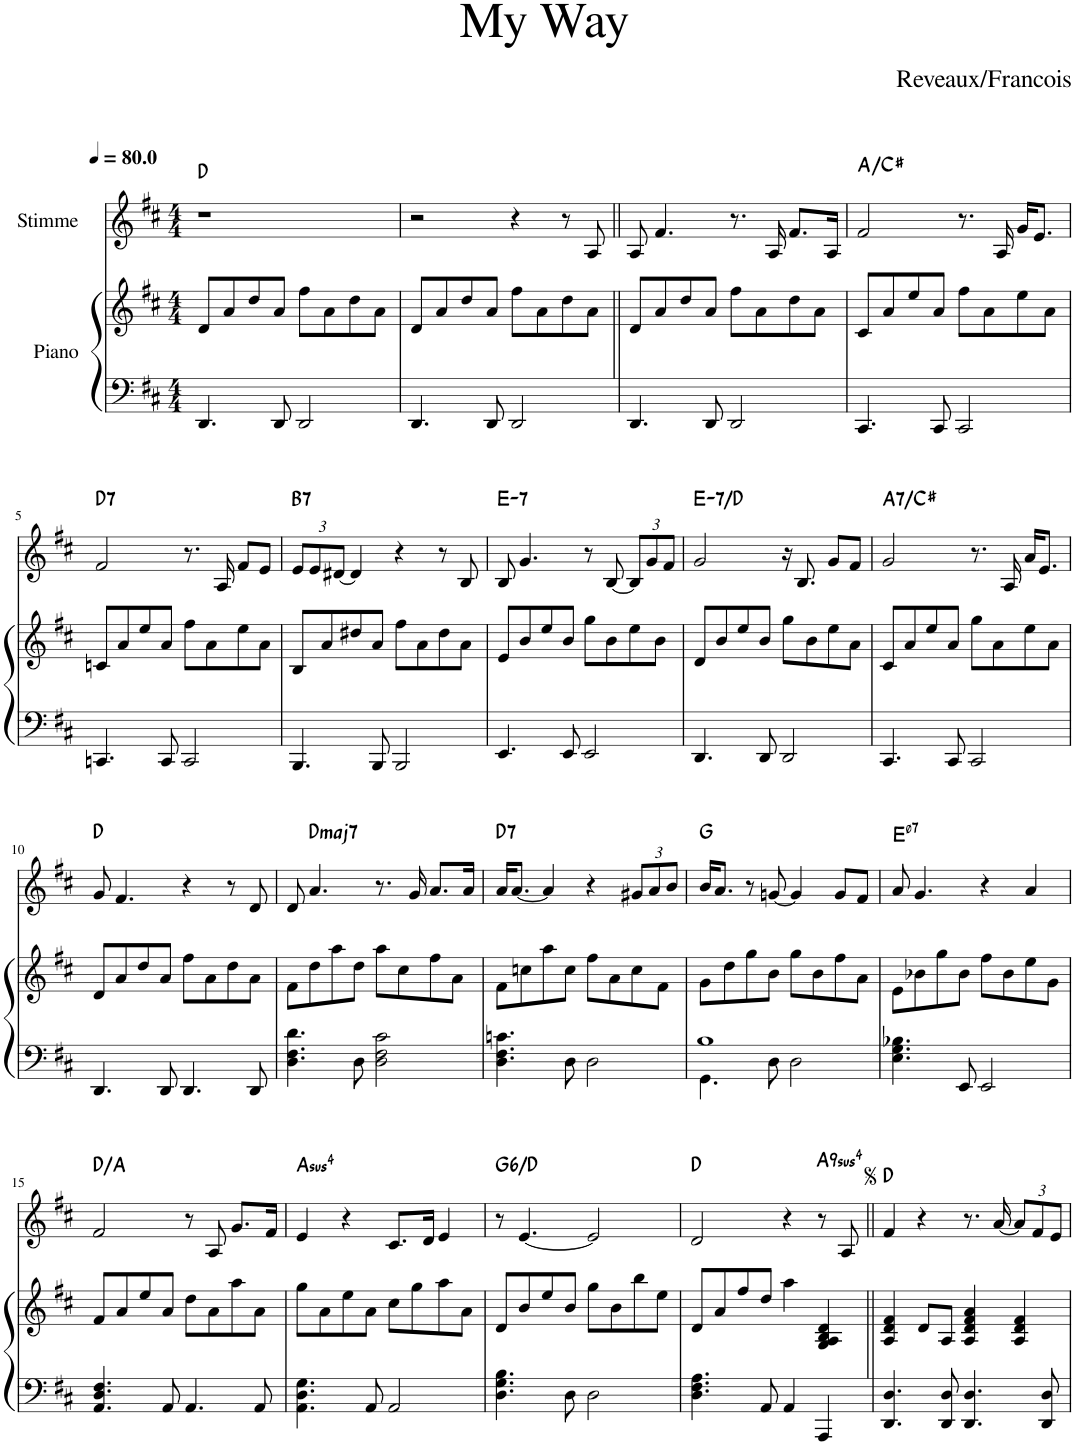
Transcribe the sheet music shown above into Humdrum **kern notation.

**kern	**kern	**kern	**harte
*part2	*part2	*part1	*part1
*staff3	*staff2	*staff1	*
*I"Piano	*	*I"Stimme	*
*I'Pno	*	*	*
*clefF4	*clefG2	*clefG2	*
*	*	*Trd1c2	*
*k[f#c#]	*k[f#c#]	*k[f#c#]	*
*D:	*D:	*D:	*
*M4/4	*M4/4	*M4/4	*
*MM80	*MM80	*MM80	*
=1	=1	=1	=1
4.DD/	8d/L	1r	D:maj
.	8a/	.	.
.	8dd/	.	.
8DD/	8a/J	.	.
2DD/	8ff#\L	.	.
.	8a\	.	.
.	8dd\	.	.
.	8a\J	.	.
=2	=2	=2	=2
4.DD/	8d/L	2r	.
.	8a/	.	.
.	8dd/	.	.
8DD/	8a/J	.	.
2DD/	8ff#\L	4r	.
.	8a\	.	.
.	8dd\	8r	.
.	8a\J	8A/	.
=3||	=3||	=3||	=3||
4.DD/	8d/L	8A/	.
.	8a/	4.f#/	.
.	8dd/	.	.
8DD/	8a/J	.	.
2DD/	8ff#\L	8.r	.
.	8a\	.	.
.	.	16A/	.
.	8dd\	8.f#/L	.
.	8a\J	.	.
.	.	16A/Jk	.
=4	=4	=4	=4
4.CC#/	8c#/L	2f#/	A:maj/3
.	8a/	.	.
.	8ee/	.	.
8CC#/	8a/J	.	.
2CC#/	8ff#\L	8.r	.
.	8a\	.	.
.	.	16A/	.
.	8ee\	16g/KL	.
.	.	8.e/J	.
.	8a\J	.	.
!!LO:LB:g=z
=5	=5	=5	=5
!	!	!	!LO:H:kt=7
4.CCn/	8cn/L	2f#/	D:7
.	8a/	.	.
.	8ee/	.	.
8CC/	8a/J	.	.
2CC/	8ff#\L	8.r	.
.	8a\	.	.
.	.	16A/	.
.	8ee\	8f#/L	.
.	8a\J	8e/J	.
=6	=6	=6	=6
*	*	*Xbrackettup	*
!	!	!	!LO:H:kt=7
4.BBB/	8B/L	12e/L	B:7
.	.	12e/	.
.	8a/	.	.
.	.	[12d#X/J	.
.	8dd#X/	4d#/]	.
8BBB/	8a/J	.	.
2BBB/	8ff#\L	4r	.
.	8a\	.	.
.	8dd#\	8r	.
.	8a\J	8B/	.
=7	=7	=7	=7
!	!	!	!LO:H:kt=7
4.EE/	8e/L	8B/	E:min7
.	8b/	4.g/	.
.	8ee/	.	.
8EE/	8b/J	.	.
2EE/	8gg\L	8r	.
.	8b\	[8B/	.
.	8ee\	12B/L]	.
.	.	12g/	.
.	8b\J	.	.
.	.	12f#/J	.
=8	=8	=8	=8
!	!	!	!LO:H:kt=7
4.DD/	8d/L	2g/	E:min7/b7
.	8b/	.	.
.	8ee/	.	.
8DD/	8b/J	.	.
2DD/	8gg\L	16r	.
.	.	8.B/	.
.	8b\	.	.
.	8ee\	8g/L	.
.	8a\J	8f#/J	.
=9	=9	=9	=9
!	!	!	!LO:H:kt=7
4.CC#/	8c#/L	2g/	A:7/3
.	8a/	.	.
.	8ee/	.	.
8CC#/	8a/J	.	.
2CC#/	8gg\L	8.r	.
.	8a\	.	.
.	.	16A/	.
.	8ee\	16a/KL	.
.	.	8.e/J	.
.	8a\J	.	.
!!LO:LB:g=z
=10	=10	=10	=10
4.DD/	8d/L	8g/	D:maj
.	8a/	4.f#/	.
.	8dd/	.	.
8DD/	8a/J	.	.
4.DD/	8ff#\L	4r	.
.	8a\	.	.
.	8dd\	8r	.
8DD/	8a\J	8d/	.
=11	=11	=11	=11
4.D\ 4.F#\ 4.d\	8f#\L	8d/	.
!	!	!	!LO:H:kt=maj7
.	8dd\	4.a/	D:maj7
.	8aa\	.	.
8D\	8dd\J	.	.
2D\ 2F#\ 2c#\	8aa\L	8.r	.
.	8cc#\	.	.
.	.	16g/	.
.	8ff#\	8.a/L	.
.	8a\J	.	.
.	.	16a/Jk	.
=12	=12	=12	=12
!	!	!	!LO:H:kt=7
4.D\ 4.F#\ 4.cn\	8f#\L	16a/KL	D:7
.	.	[8.a/J	.
.	8ccn\	.	.
.	8aa\	4a/]	.
8D\	8cc\J	.	.
2D\	8ff#\L	4r	.
.	8a\	.	.
.	8cc\	12g#X/L	.
.	.	12a/	.
.	8f#\J	.	.
.	.	12b/J	.
=13	=13	=13	=13
*^	*	*	*
1B	4.GG\	8g\L	16b/KL	G:maj
.	.	.	8.a/J	.
.	.	8dd\	.	.
.	.	8gg\	8r	.
.	8D\	8b\J	[8gn/	.
.	2D\	8gg\L	4g/]	.
.	.	8b\	.	.
.	.	8ff#\	8g/L	.
.	.	8a\J	8f#/J	.
*v	*v	*	*	*
=14	=14	=14	=14
!	!	!	!LO:H:kt=ø
4.E\ 4.G\ 4.B-X\	8e\L	8a/	.
.	8b-X\	4.g/	.
.	8gg\	.	.
8EE/	8b-\J	.	.
2EE/	8ff#\L	4r	.
.	8b-\	.	.
.	8ee\	4a/	.
.	8g\J	.	.
!!LO:LB:g=z
=15	=15	=15	=15
4.AA/ 4.D/ 4.F#/	8f#/L	2f#/	D:maj/5
.	8a/	.	.
.	8ee/	.	.
8AA/	8a/J	.	.
4.AA/	8dd\L	8r	.
.	8a\	8A/	.
.	8aa\	8.g/L	.
8AA/	8a\J	.	.
.	.	16f#/Jk	.
=16	=16	=16	=16
!	!	!	!LO:H:kt=4
4.AA\ 4.D\ 4.G\	8gg\L	4e/	A:sus4
.	8a\	.	.
.	8ee\	4r	.
8AA/	8a\J	.	.
2AA/	8cc#\L	8.c#/L	.
.	8gg\	.	.
.	.	16d/Jk	.
.	8aa\	4e/	.
.	8a\J	.	.
=17	=17	=17	=17
!	!	!	!LO:H:kt=6
4.D\ 4.G\ 4.B\	8d/L	8r	G:maj6/5
.	8b/	[4.e/	.
.	8ee/	.	.
8D\	8b/J	.	.
2D\	8gg\L	2e/]	.
.	8b\	.	.
.	8bb\	.	.
.	8ee\J	.	.
=18	=18	=18	=18
4.D\ 4.F#\ 4.A\	8d/L	2d/	D:maj
.	8a/	.	.
.	8ff#/	.	.
8AA/	8dd/J	.	.
4AA/	4aa\	4r	.
!	!	!	!LO:H:kt=94
4AAA/	4G/ 4A/ 4B/ 4d/	8r	A:sus4(7,9)
.	.	8A/	.
=19||	=19||	=19||	=19||
4.DD/ 4.D/	4A/ 4d/ 4f#/	4f#/	D:maj
.	8d/L	4r	.
8DD/ 8D/	8A/J	.	.
4.DD/ 4.D/	4A/ 4d/ 4f#/ 4a/	8.r	.
.	.	[16a/	.
.	4A/ 4d/ 4f#/	12a/L]	.
.	.	12f#/	.
8DD/ 8D/	.	.	.
.	.	12e/J	.
=	=	=	=
*-	*-	*-	*-
